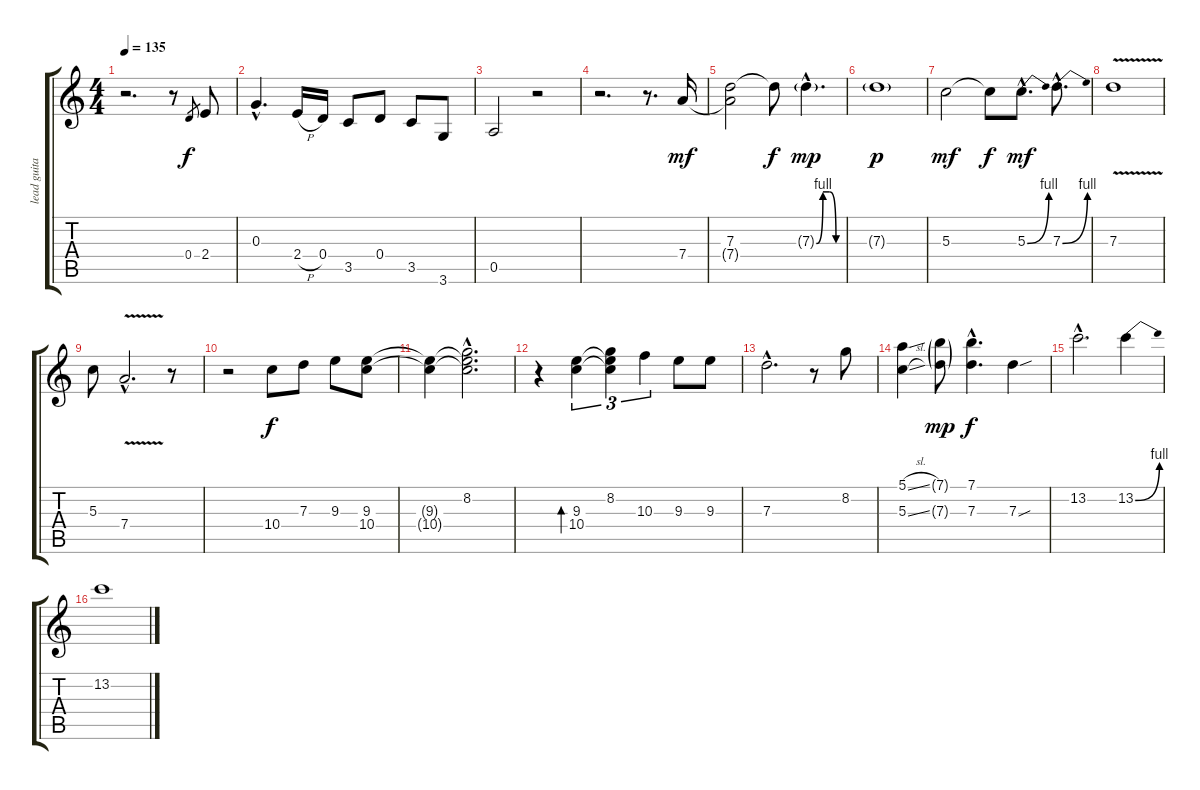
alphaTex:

\track ("lead guitar" "lead guita") {instrument electricguitarclean}
\staff {score tabs}
\tuning (E4 B3 G3 D3 A2 E2) {hide}
\ts (4 4)
\tempo 135
\clef g2
\ks c
r.2{d dy f} r.8 0.4.8{gr} 2.4.8 |
0.3{hac}.4{d} 2.4{h}.16 0.4.16 3.5.8 0.4.8 3.5.8 3.6.8 |
0.5.2 r.2 |
r.2{d} r.8{d} 7.4.16{dy mf} |
(7.3 7.4{t}).2 7.3{t}.8{dy f} 7.3{be (custom 0 0 15 4 30 4 45 0 60 0) g hac}.4{d dy mp} |
7.3{g}.1{dy p} |
5.3.2{dy mf} 5.3{t}.8{dy f} 5.3{be (bend 0 0 60 4) hac}.8{d dy mf} 7.3{be (bend 0 0 60 4) hac}.8{d} |
7.3{v}.1 |
5.3.8 7.4{v hac}.2{d} r.8 |
r.2 10.4.8{dy f} 7.3.8 9.3.8 (9.3 10.4).8 |
(9.3{t} 10.4{t}).4 (8.2{hac} 9.3{hac t} 10.4{hac t}).2{d} |
r.4 (9.3 10.4).4{tu (3 2) bd 480} (8.2 9.3{t} 10.4{t}).4{tu (3 2)} 10.3.4{tu (3 2)} 9.3.8 9.3.8 |
7.3{hac}.2{d} r.8 8.2.8 |
(5.1{sl} 5.3{sl}).4 (7.1{g} 7.3{g}).8{dy mp} (7.1{hac} 7.3{hac}).4{d dy f} 7.3{sou}.4 |
13.2{hac}.2{d} 13.2{be (bend 0 0 60 4)}.4 |
13.2.1
